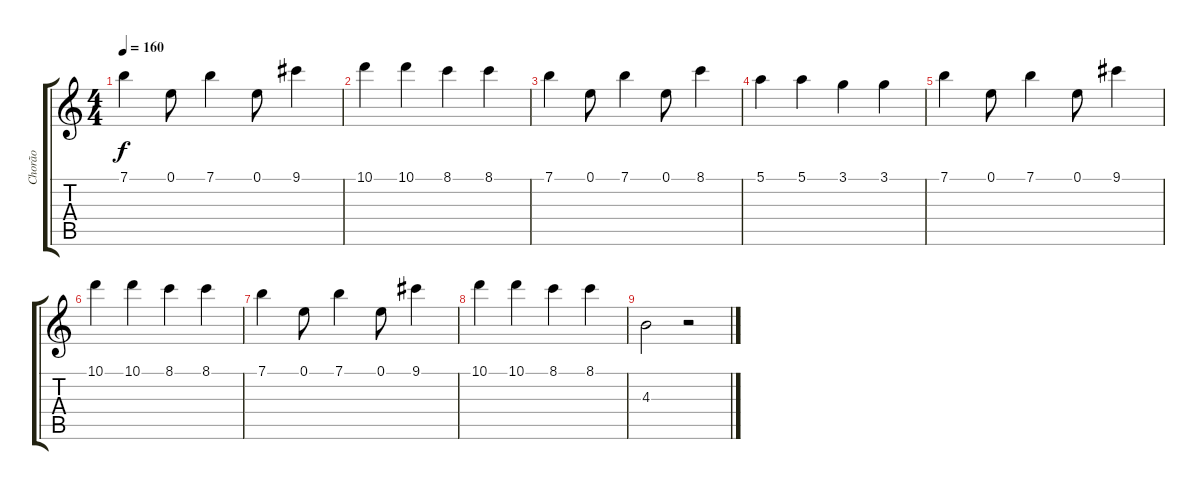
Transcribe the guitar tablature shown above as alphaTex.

\track ("Chorão" "Chorão") {instrument electricguitarclean}
\staff {score tabs}
\tuning (E4 B3 G3 D3 A2 E2) {hide}
\ts (4 4)
\tempo 160
\clef g2
\ks c
7.1.4{dy f} 0.1.8 7.1.4 0.1.8 9.1.4 |
10.1.4 10.1.4 8.1.4 8.1.4 |
7.1.4 0.1.8 7.1.4 0.1.8 8.1.4 |
5.1.4 5.1.4 3.1.4 3.1.4 |
7.1.4 0.1.8 7.1.4 0.1.8 9.1.4 |
10.1.4 10.1.4 8.1.4 8.1.4 |
7.1.4 0.1.8 7.1.4 0.1.8 9.1.4 |
10.1.4 10.1.4 8.1.4 8.1.4 |
4.3.2 r.2
